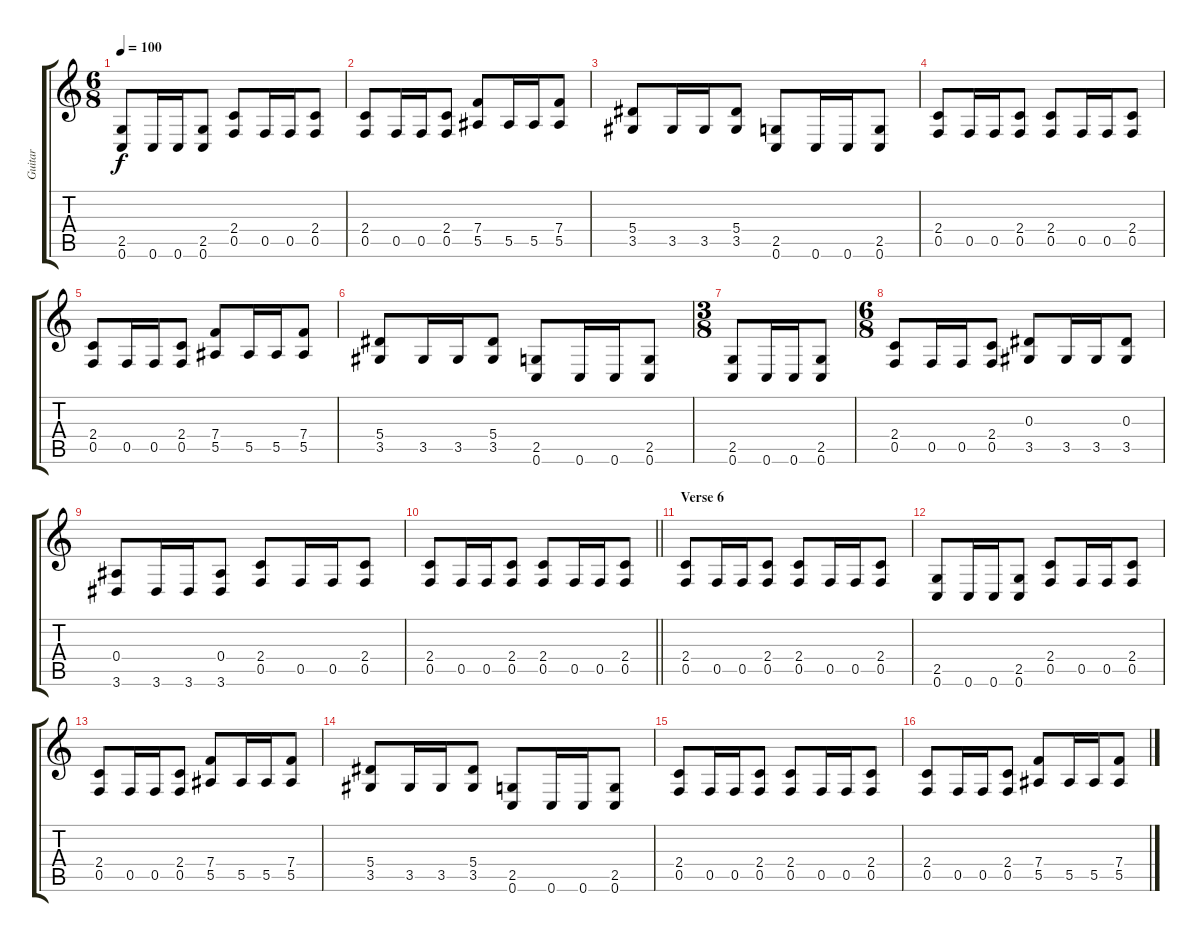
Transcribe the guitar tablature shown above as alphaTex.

\track ("Guitar" "Guitar") {instrument distortionguitar}
\staff {score tabs}
\tuning (C4 G3 Eb3 Bb2 F2 C2) {hide}
\ts (6 8)
\tempo 100
\clef g2
\ks c
(2.5 0.6).8{dy f} 0.6.16 0.6.16 (2.5 0.6).8 (2.4 0.5).8 0.5.16 0.5.16 (2.4 0.5).8 |
(2.4 0.5).8 0.5.16 0.5.16 (2.4 0.5).8 (7.4 5.5).8 5.5.16 5.5.16 (7.4 5.5).8 |
(5.4 3.5).8 3.5.16 3.5.16 (5.4 3.5).8 (2.5 0.6).8 0.6.16 0.6.16 (2.5 0.6).8 |
(2.4 0.5).8 0.5.16 0.5.16 (2.4 0.5).8 (2.4 0.5).8 0.5.16 0.5.16 (2.4 0.5).8 |
(2.4 0.5).8 0.5.16 0.5.16 (2.4 0.5).8 (7.4 5.5).8 5.5.16 5.5.16 (7.4 5.5).8 |
(5.4 3.5).8 3.5.16 3.5.16 (5.4 3.5).8 (2.5 0.6).8 0.6.16 0.6.16 (2.5 0.6).8 |
\ts (3 8)
(2.5 0.6).8 0.6.16 0.6.16 (2.5 0.6).8 |
\ts (6 8)
(2.4 0.5).8 0.5.16 0.5.16 (2.4 0.5).8 (0.3 3.5).8 3.5.16 3.5.16 (0.3 3.5).8 |
(0.4 3.6).8 3.6.16 3.6.16 (0.4 3.6).8 (2.4 0.5).8 0.5.16 0.5.16 (2.4 0.5).8 |
\barLineRight lightlight
(2.4 0.5).8 0.5.16 0.5.16 (2.4 0.5).8 (2.4 0.5).8 0.5.16 0.5.16 (2.4 0.5).8 |
\section ("" "Verse 6")
(2.4 0.5).8 0.5.16 0.5.16 (2.4 0.5).8 (2.4 0.5).8 0.5.16 0.5.16 (2.4 0.5).8 |
(2.5 0.6).8 0.6.16 0.6.16 (2.5 0.6).8 (2.4 0.5).8 0.5.16 0.5.16 (2.4 0.5).8 |
(2.4 0.5).8 0.5.16 0.5.16 (2.4 0.5).8 (7.4 5.5).8 5.5.16 5.5.16 (7.4 5.5).8 |
(5.4 3.5).8 3.5.16 3.5.16 (5.4 3.5).8 (2.5 0.6).8 0.6.16 0.6.16 (2.5 0.6).8 |
(2.4 0.5).8 0.5.16 0.5.16 (2.4 0.5).8 (2.4 0.5).8 0.5.16 0.5.16 (2.4 0.5).8 |
(2.4 0.5).8 0.5.16 0.5.16 (2.4 0.5).8 (7.4 5.5).8 5.5.16 5.5.16 (7.4 5.5).8
